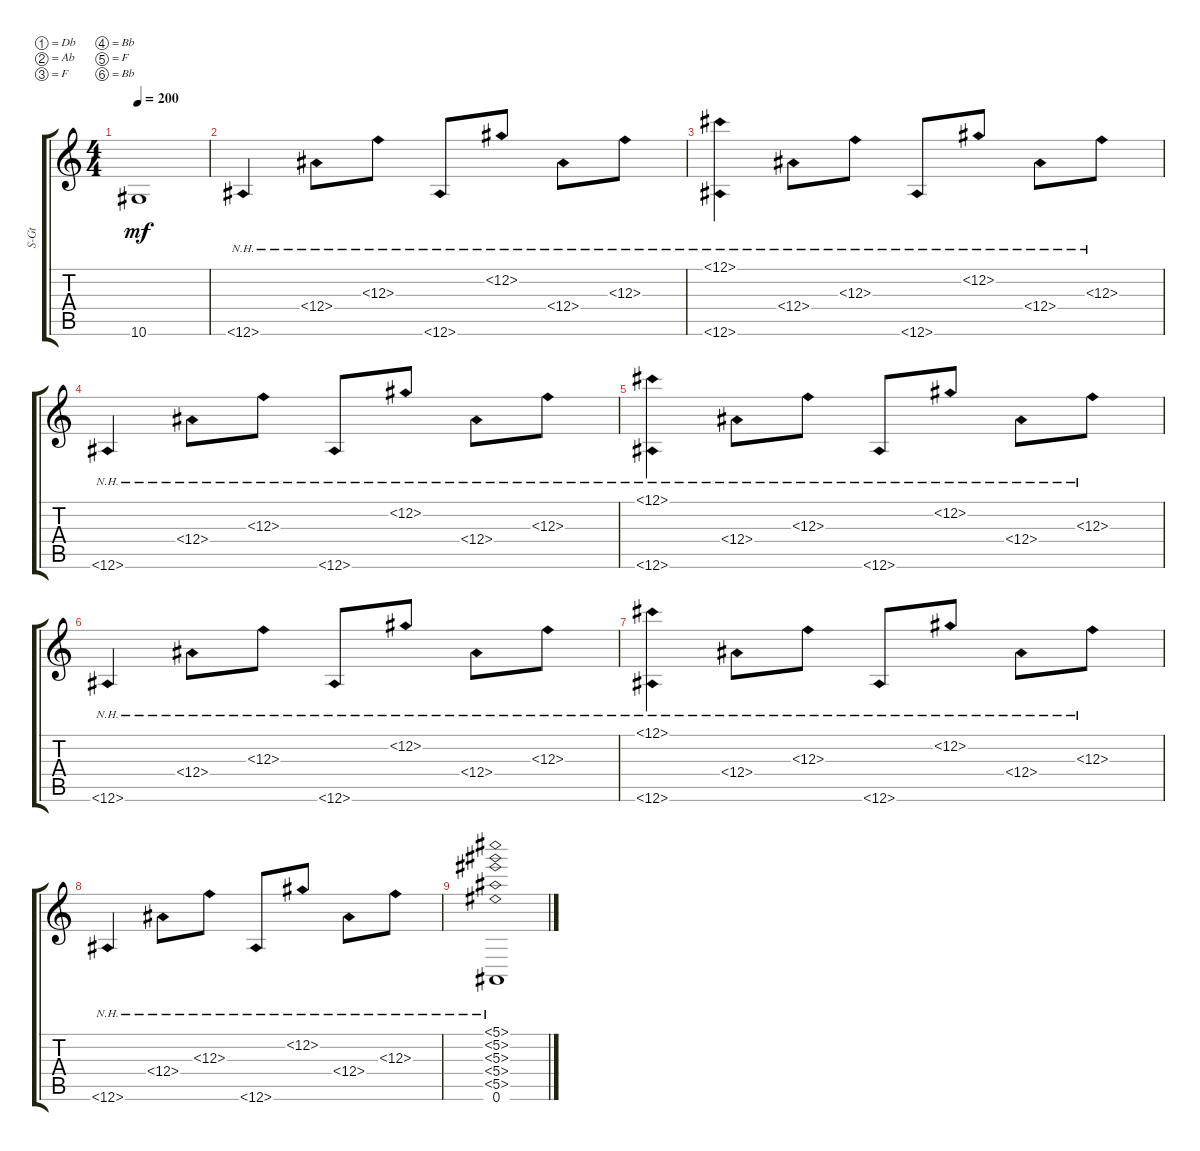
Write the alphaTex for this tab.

\defaultSystemsLayout 4
\bracketExtendMode groupsimilarinstruments
\otherSystemsTrackNameOrientation horizontal
\track ("Steel Guitar" "S-Gt") {instrument acousticguitarsteel}
\staff {score tabs}
\tuning (Db4 Ab3 F3 Bb2 F2 Bb1)
\ts (4 4)
\tempo 200
\clef g2
\ks c
10.6{acc #}.1{dy mf beam Up} |
12.6{nh acc #}.4{beam Up} 12.4{nh acc #}.8{beam Down} 12.3{nh}.8{beam Down} 12.6{nh acc #}.8{beam Up} 12.2{nh acc #}.8{beam Up} 12.4{nh acc #}.8{beam Down} 12.3{nh}.8{beam Down} |
(12.6{nh acc #} 12.1{nh acc #}).4{beam Down} 12.4{nh acc #}.8{beam Down} 12.3{nh}.8{beam Down} 12.6{nh acc #}.8{beam Up} 12.2{nh acc #}.8{beam Up} 12.4{nh acc #}.8{beam Down} 12.3{nh}.8{beam Down} |
12.6{nh acc #}.4{beam Up} 12.4{nh acc #}.8{beam Down} 12.3{nh}.8{beam Down} 12.6{nh acc #}.8{beam Up} 12.2{nh acc #}.8{beam Up} 12.4{nh acc #}.8{beam Down} 12.3{nh}.8{beam Down} |
(12.6{nh acc #} 12.1{nh acc #}).4{beam Down} 12.4{nh acc #}.8{beam Down} 12.3{nh}.8{beam Down} 12.6{nh acc #}.8{beam Up} 12.2{nh acc #}.8{beam Up} 12.4{nh acc #}.8{beam Down} 12.3{nh}.8{beam Down} |
12.6{nh acc #}.4{beam Up} 12.4{nh acc #}.8{beam Down} 12.3{nh}.8{beam Down} 12.6{nh acc #}.8{beam Up} 12.2{nh acc #}.8{beam Up} 12.4{nh acc #}.8{beam Down} 12.3{nh}.8{beam Down} |
\scale
1.02065 (12.6{nh acc #} 12.1{nh acc #}).4{beam Down} 12.4{nh acc #}.8{beam Down} 12.3{nh}.8{beam Down} 12.6{nh acc #}.8{beam Up} 12.2{nh acc #}.8{beam Up} 12.4{nh acc #}.8{beam Down} 12.3{nh}.8{beam Down} |
\scale
1.03926 12.6{nh acc #}.4{beam Up} 12.4{nh acc #}.8{beam Down} 12.3{nh}.8{beam Down} 12.6{nh acc #}.8{beam Up} 12.2{nh acc #}.8{beam Up} 12.4{nh acc #}.8{beam Down} 12.3{nh}.8{beam Down} |
\scale
0.940083 (5.1{nh acc #} 5.2{nh acc #} 5.3{nh acc #} 5.4{nh acc #} 5.5{nh acc #} 0.6{acc #}).1{beam Down}
